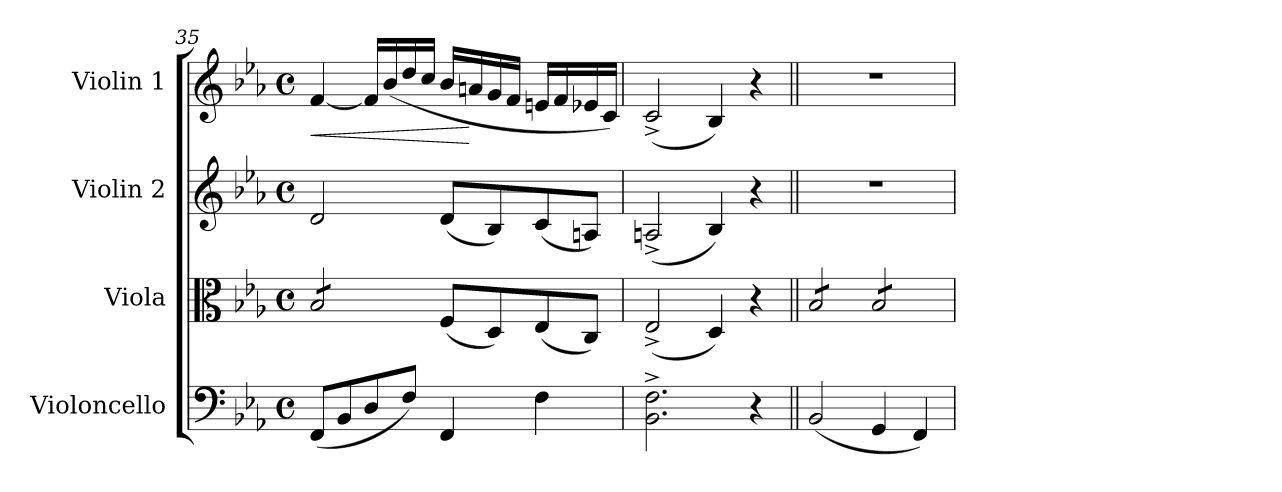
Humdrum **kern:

**kern	**kern	**kern	**kern	**dynam
*part4	*part3	*part2	*part1	*part1
*staff4	*staff3	*staff2	*staff1	*staff1
*I"Violoncello	*I"Viola	*I"Violin 2	*I"Violin 1	*
*I'Vc	*I'Vla	*I'Vln	*I'Vln	*
*clefF4	*clefC3	*clefG2	*clefG2	*
*k[b-e-a-]	*k[b-e-a-]	*k[b-e-a-]	*k[b-e-a-]	*
*M4/4	*M4/4	*M4/4	*M4/4	*
*met(c)	*met(c)	*met(c)	*met(c)	*
=35	=35	=35	=35	=35
!	!	!	!	!LO:HP:b
*	*tremolo	*	*	*
(<8FF/L	8B-/L	2d/	[<4f/	<
8BB-/	8B-/	.	.	.
8D/	8B-/	.	16f/LL]	.
.	.	.	(16b-/	.
8F/J)	8B-/J	.	16dd/	.
*	*Xtremolo	*	*	*
.	.	.	16cc/JJ	.
4FF/	(<8F/L	(<8d/L	16b-/LL	.
.	.	.	16an/	[
.	8D/)	8B-/)	16g/	.
.	.	.	16f/JJ	.
4F\	(<8E-/	(<8c/	16en/LL	.
.	.	.	16f/	.
.	8C/J)	8An/J)	16e-X/	.
.	.	.	16c/JJ)	.
=36	=36	=36	=36	=36
2.BB-\^ 2.F\^	(<2E-^/	(2An^/	(2c^/	.
.	4D/)	4B-/)	4B-/)	.
4r	4r	4r	4r	.
=37||	=37||	=37||	=37||	=37||
*	*tremolo	*	*	*
(2BB-/	8B-/L	1r	1r	.
.	8B-/	.	.	.
.	8B-/	.	.	.
.	8B-/J	.	.	.
4GG/	8B-/L	.	.	.
.	8B-/	.	.	.
4FF/)	8B-/	.	.	.
.	8B-/J	.	.	.
*	*Xtremolo	*	*	*
=	=	=	=	=
*-	*-	*-	*-	*-
